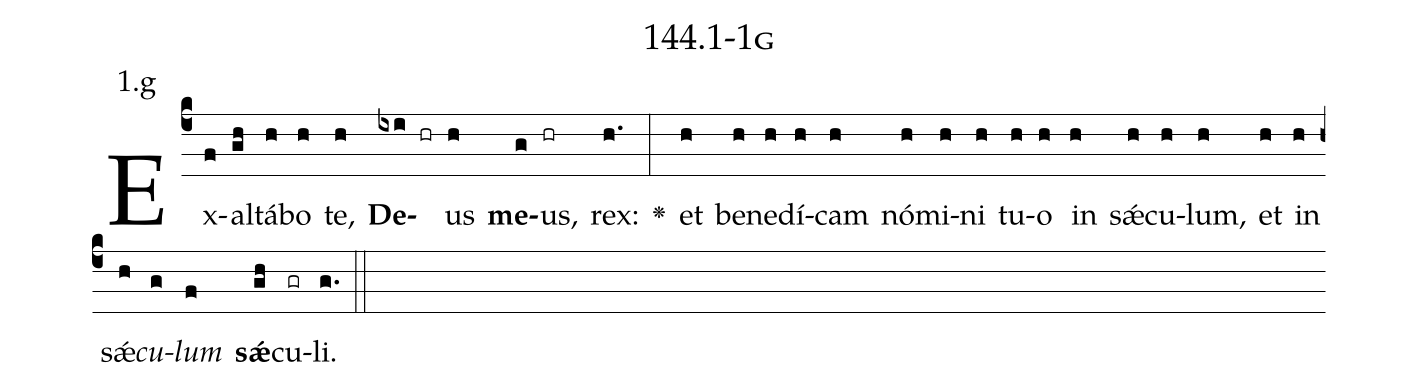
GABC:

name: 144.1-1g;
annotation: 1.g;
%%
(c4)Ex(f)al(gh)tá(h)bo(h) te,(h) <b>De</b>(ixi hr)us(h) <b>me</b>(g)us,(hr) rex:(h.) <v>\greheightstar</v>(:) et(h) be(h)ne(h)dí(h)cam(h) nó(h)mi(h)ni(h) tu(h)o(h) in(h) sǽ(h)cu(h)lum,(h) et(h) in(h) sǽ(h)<i>cu</i>(g)<i>lum</i>(f) <b>sǽ</b>(gh)cu(gr)li.(g.) (::)


%E(h) u(h) o(g) u(f) a(gh) e.(g.) (::)
